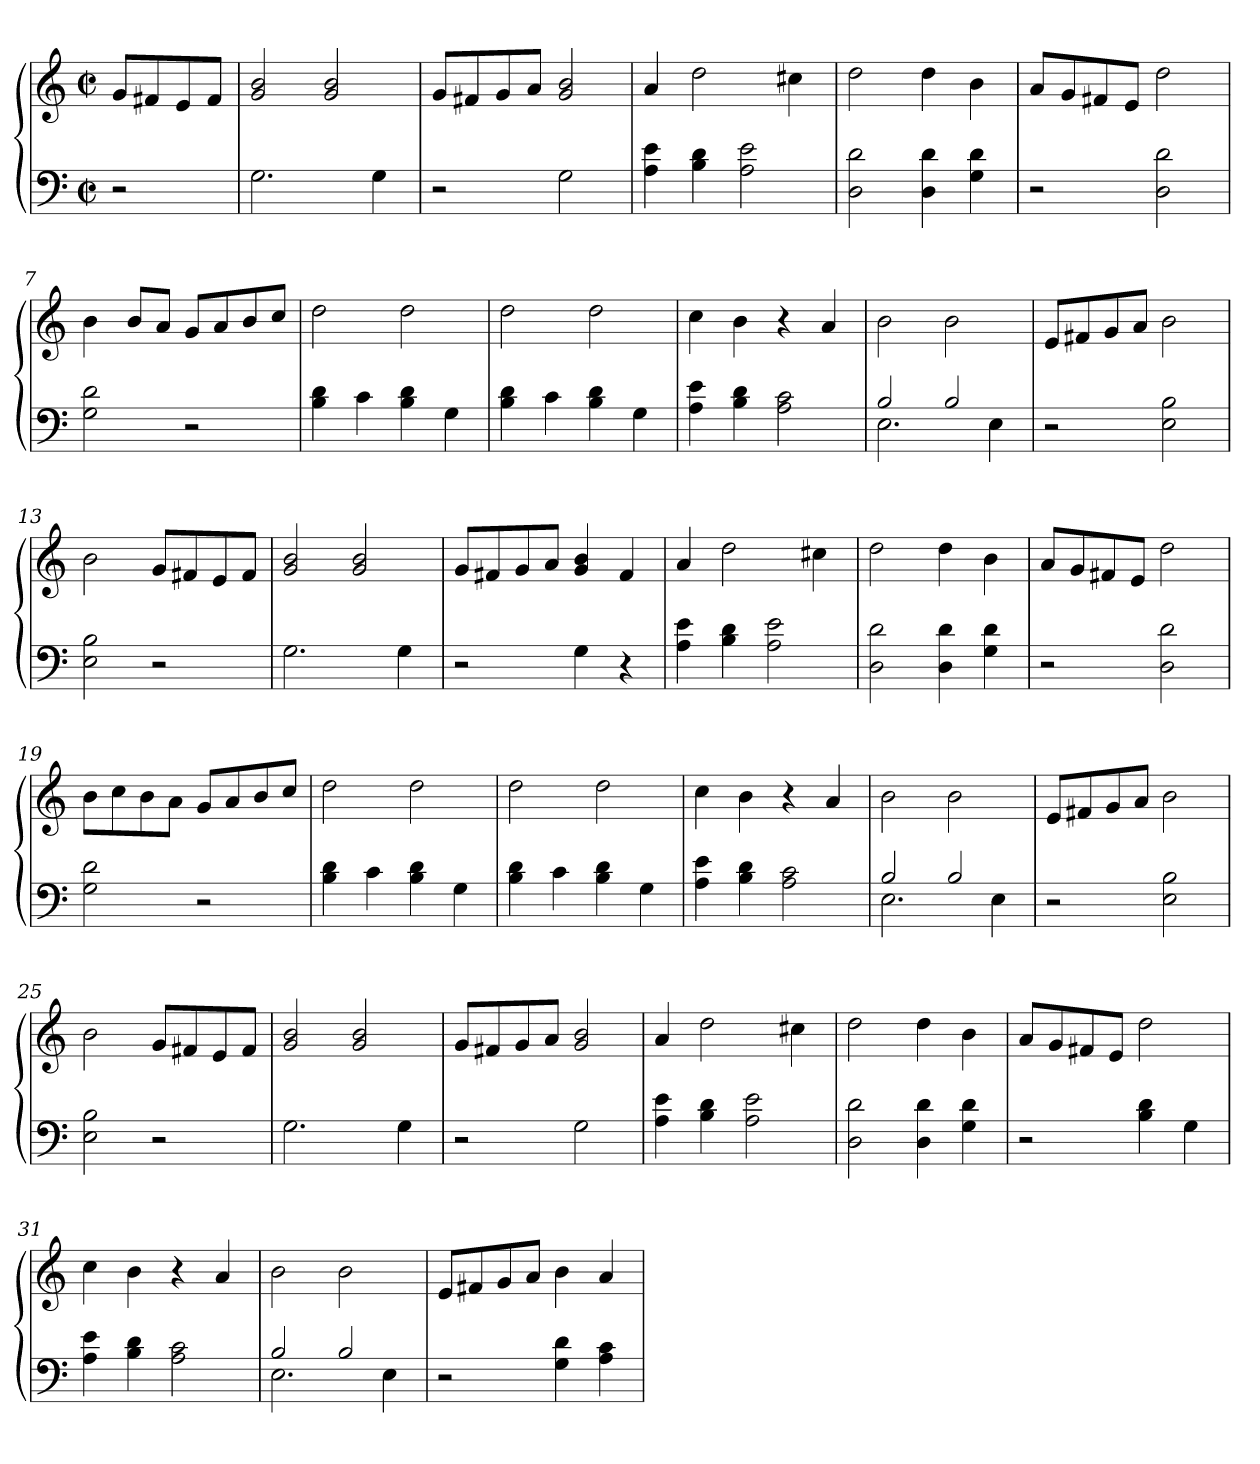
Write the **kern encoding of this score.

**kern	**kern
*part1	*part1
*staff2	*staff1
*clefF4	*clefG2
*k[]	*k[]
*M2/2	*M2/2
*met(c|)	*met(c|)
=1	=1
2r	8g/L
.	8f#X/
.	8e/
.	8f#/J
=2	=2
2.G\	2g/ 2b/
.	2g/ 2b/
4G\	.
=3	=3
2r	8g/L
.	8f#X/
.	8g/
.	8a/J
2G\	2g/ 2b/
=4	=4
4A\ 4e\	4a/
4B\ 4d\	2dd\
2A\ 2e\	.
.	4cc#X\
=5	=5
2D\ 2d\	2dd\
4D\ 4d\	4dd\
4G\ 4d\	4b\
=6	=6
2r	8a/L
.	8g/
.	8f#X/
.	8e/J
2D\ 2d\	2dd\
=7	=7
2G\ 2d\	4b\
.	8b/L
.	8a/J
2r	8g/L
.	8a/
.	8b/
.	8cc/J
=8	=8
4B\ 4d\	2dd\
4c\	.
4B\ 4d\	2dd\
4G\	.
=9	=9
4B\ 4d\	2dd\
4c\	.
4B\ 4d\	2dd\
4G\	.
=10	=10
4A\ 4e\	4cc\
4B\ 4d\	4b\
2A\ 2c\	4r
.	4a/
=11	=11
*^	*
2B/	2.E\	2b\
2B/	.	2b\
.	4E\	.
*v	*v	*
=12	=12
2r	8e/L
.	8f#X/
.	8g/
.	8a/J
2E\ 2B\	2b\
!!LO:LB:g=z
=13	=13
2E\ 2B\	2b\
2r	8g/L
.	8f#X/
.	8e/
.	8f#/J
=14	=14
2.G\	2g/ 2b/
.	2g/ 2b/
4G\	.
=15	=15
2r	8g/L
.	8f#X/
.	8g/
.	8a/J
4G\	4g/ 4b/
4r	4f#/
=16	=16
4A\ 4e\	4a/
4B\ 4d\	2dd\
2A\ 2e\	.
.	4cc#X\
=17	=17
2D\ 2d\	2dd\
4D\ 4d\	4dd\
4G\ 4d\	4b\
=18	=18
2r	8a/L
.	8g/
.	8f#X/
.	8e/J
2D\ 2d\	2dd\
!!LO:LB:g=z
=19	=19
2G\ 2d\	8b\L
.	8cc\
.	8b\
.	8a\J
2r	8g/L
.	8a/
.	8b/
.	8cc/J
=20	=20
4B\ 4d\	2dd\
4c\	.
4B\ 4d\	2dd\
4G\	.
=21	=21
4B\ 4d\	2dd\
4c\	.
4B\ 4d\	2dd\
4G\	.
=22	=22
4A\ 4e\	4cc\
4B\ 4d\	4b\
2A\ 2c\	4r
.	4a/
=23	=23
*^	*
2B/	2.E\	2b\
2B/	.	2b\
.	4E\	.
*v	*v	*
!!LO:LB:g=z
=24	=24
2r	8e/L
.	8f#X/
.	8g/
.	8a/J
2E\ 2B\	2b\
=25	=25
2E\ 2B\	2b\
2r	8g/L
.	8f#X/
.	8e/
.	8f#/J
=26	=26
2.G\	2g/ 2b/
.	2g/ 2b/
4G\	.
=27	=27
2r	8g/L
.	8f#X/
.	8g/
.	8a/J
2G\	2g/ 2b/
=28	=28
4A\ 4e\	4a/
4B\ 4d\	2dd\
2A\ 2e\	.
.	4cc#X\
=29	=29
2D\ 2d\	2dd\
4D\ 4d\	4dd\
4G\ 4d\	4b\
!!LO:LB:g=z
=30	=30
2r	8a/L
.	8g/
.	8f#X/
.	8e/J
4B\ 4d\	2dd\
4G\	.
=31	=31
4A\ 4e\	4cc\
4B\ 4d\	4b\
2A\ 2c\	4r
.	4a/
=32	=32
*^	*
2B/	2.E\	2b\
2B/	.	2b\
.	4E\	.
*v	*v	*
=33	=33
2r	8e/L
.	8f#X/
.	8g/
.	8a/J
4G\ 4d\	4b\
4A\ 4c\	4a/
=	=
*-	*-
